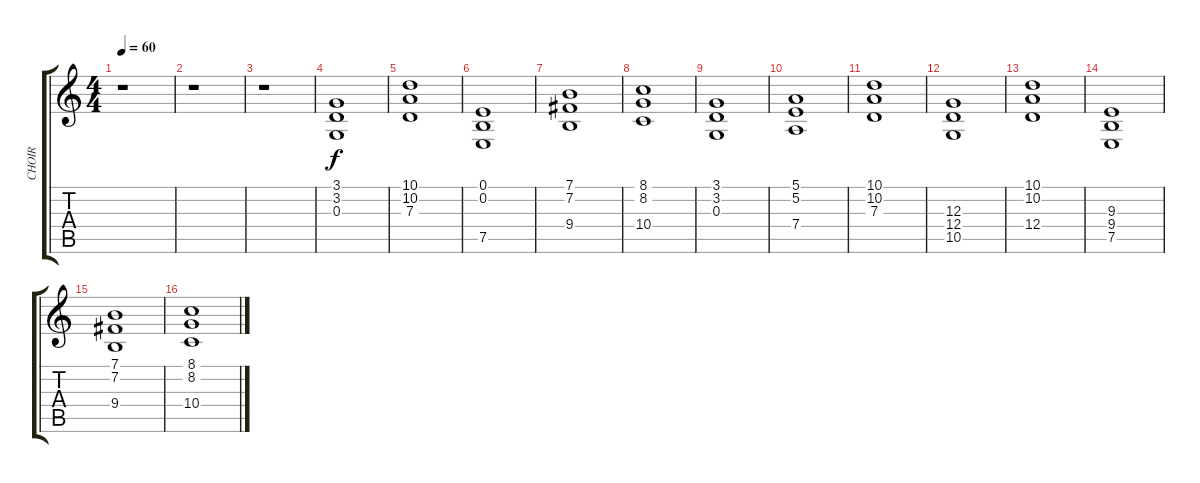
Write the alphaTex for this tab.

\track (" CHOIR" " CHOIR") {instrument choiraahs}
\staff {score tabs}
\tuning (E4 B3 G3 D3 A2 E2) {hide}
\ts (4 4)
\tempo 60
\clef g2
\ks c
r.1{dy f} |
r.1 |
r.1 |
(3.1 3.2 0.3).1 |
(10.1 10.2 7.3).1 |
(0.1 0.2 7.5).1 |
(7.1 7.2 9.4).1 |
(8.1 8.2 10.4).1 |
(3.1 3.2 0.3).1 |
(5.1 5.2 7.4).1 |
(10.1 10.2 7.3).1 |
(12.3 12.4 10.5).1{volume 9} |
(10.1 10.2 12.4).1 |
(9.3 9.4 7.5).1 |
(7.1 7.2 9.4).1 |
(8.1 8.2 10.4).1
